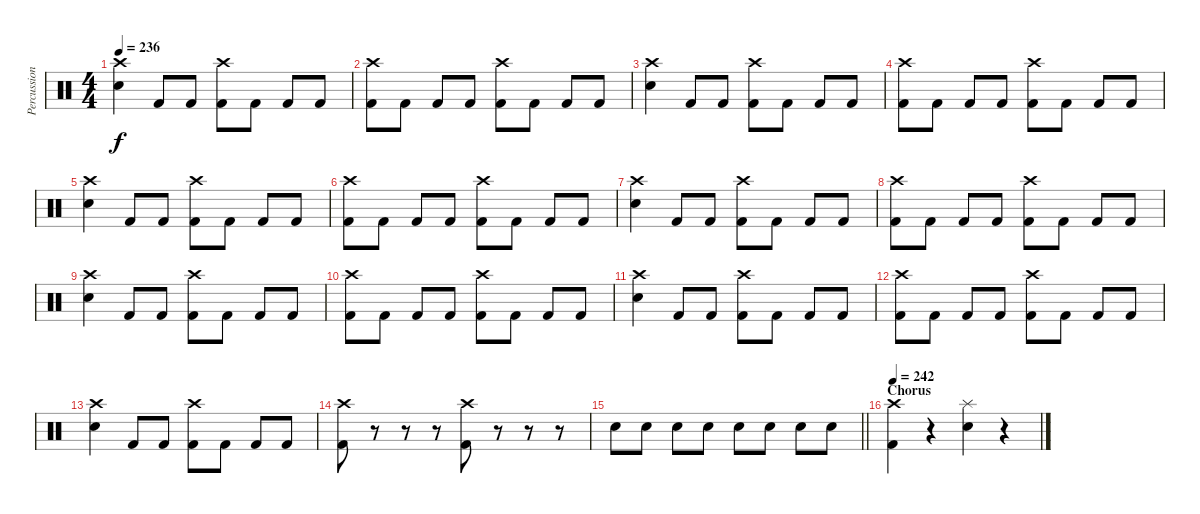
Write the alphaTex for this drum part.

\track ("Percussion" "Percussion") {instrument percussion}
\staff {score}
\articulation defaults
\ts (4 4)
\tempo 236
\clef neutral
\ks c
("Crash high (hit)" "Electric Snare (hit)").4{dy f} "Kick (hit) 2".8 "Kick (hit) 2".8 ("Crash high (hit)" "Kick (hit) 2").8 "Kick (hit) 2".8 "Kick (hit) 2".8 "Kick (hit) 2".8 |
("Crash high (hit)" "Kick (hit) 2").8 "Kick (hit) 2".8 "Kick (hit) 2".8 "Kick (hit) 2".8 ("Crash high (hit)" "Kick (hit) 2").8 "Kick (hit) 2".8 "Kick (hit) 2".8 "Kick (hit) 2".8 |
("Crash high (hit)" "Electric Snare (hit)").4 "Kick (hit) 2".8 "Kick (hit) 2".8 ("Crash high (hit)" "Kick (hit) 2").8 "Kick (hit) 2".8 "Kick (hit) 2".8 "Kick (hit) 2".8 |
("Crash high (hit)" "Kick (hit) 2").8 "Kick (hit) 2".8 "Kick (hit) 2".8 "Kick (hit) 2".8 ("Crash high (hit)" "Kick (hit) 2").8 "Kick (hit) 2".8 "Kick (hit) 2".8 "Kick (hit) 2".8 |
("Crash high (hit)" "Electric Snare (hit)").4 "Kick (hit) 2".8 "Kick (hit) 2".8 ("Crash high (hit)" "Kick (hit) 2").8 "Kick (hit) 2".8 "Kick (hit) 2".8 "Kick (hit) 2".8 |
("Crash high (hit)" "Kick (hit) 2").8 "Kick (hit) 2".8 "Kick (hit) 2".8 "Kick (hit) 2".8 ("Crash high (hit)" "Kick (hit) 2").8 "Kick (hit) 2".8 "Kick (hit) 2".8 "Kick (hit) 2".8 |
("Crash high (hit)" "Electric Snare (hit)").4 "Kick (hit) 2".8 "Kick (hit) 2".8 ("Crash high (hit)" "Kick (hit) 2").8 "Kick (hit) 2".8 "Kick (hit) 2".8 "Kick (hit) 2".8 |
("Crash high (hit)" "Kick (hit) 2").8 "Kick (hit) 2".8 "Kick (hit) 2".8 "Kick (hit) 2".8 ("Crash high (hit)" "Kick (hit) 2").8 "Kick (hit) 2".8 "Kick (hit) 2".8 "Kick (hit) 2".8 |
("Crash high (hit)" "Electric Snare (hit)").4 "Kick (hit) 2".8 "Kick (hit) 2".8 ("Crash high (hit)" "Kick (hit) 2").8 "Kick (hit) 2".8 "Kick (hit) 2".8 "Kick (hit) 2".8 |
("Crash high (hit)" "Kick (hit) 2").8 "Kick (hit) 2".8 "Kick (hit) 2".8 "Kick (hit) 2".8 ("Crash high (hit)" "Kick (hit) 2").8 "Kick (hit) 2".8 "Kick (hit) 2".8 "Kick (hit) 2".8 |
("Crash high (hit)" "Electric Snare (hit)").4 "Kick (hit) 2".8 "Kick (hit) 2".8 ("Crash high (hit)" "Kick (hit) 2").8 "Kick (hit) 2".8 "Kick (hit) 2".8 "Kick (hit) 2".8 |
("Crash high (hit)" "Kick (hit) 2").8 "Kick (hit) 2".8 "Kick (hit) 2".8 "Kick (hit) 2".8 ("Crash high (hit)" "Kick (hit) 2").8 "Kick (hit) 2".8 "Kick (hit) 2".8 "Kick (hit) 2".8 |
("Crash high (hit)" "Electric Snare (hit)").4 "Kick (hit) 2".8 "Kick (hit) 2".8 ("Crash high (hit)" "Kick (hit) 2").8 "Kick (hit) 2".8 "Kick (hit) 2".8 "Kick (hit) 2".8 |
("Crash high (hit)" "Kick (hit) 2").8 r.8 r.8 r.8 ("Crash high (hit)" "Kick (hit) 2").8 r.8 r.8 r.8 |
\barLineRight lightlight "Electric Snare (hit)".8 "Electric Snare (hit)".8 "Electric Snare (hit)".8 "Electric Snare (hit)".8 "Electric Snare (hit)".8 "Electric Snare (hit)".8 "Electric Snare (hit)".8 "Electric Snare (hit)".8
|
\section ("" "Chorus")
\tempo 242
("Crash high (hit)" "Kick (hit) 2").4 r.4 ("Splash (hit)" "Electric Snare (hit)").4 r.4
